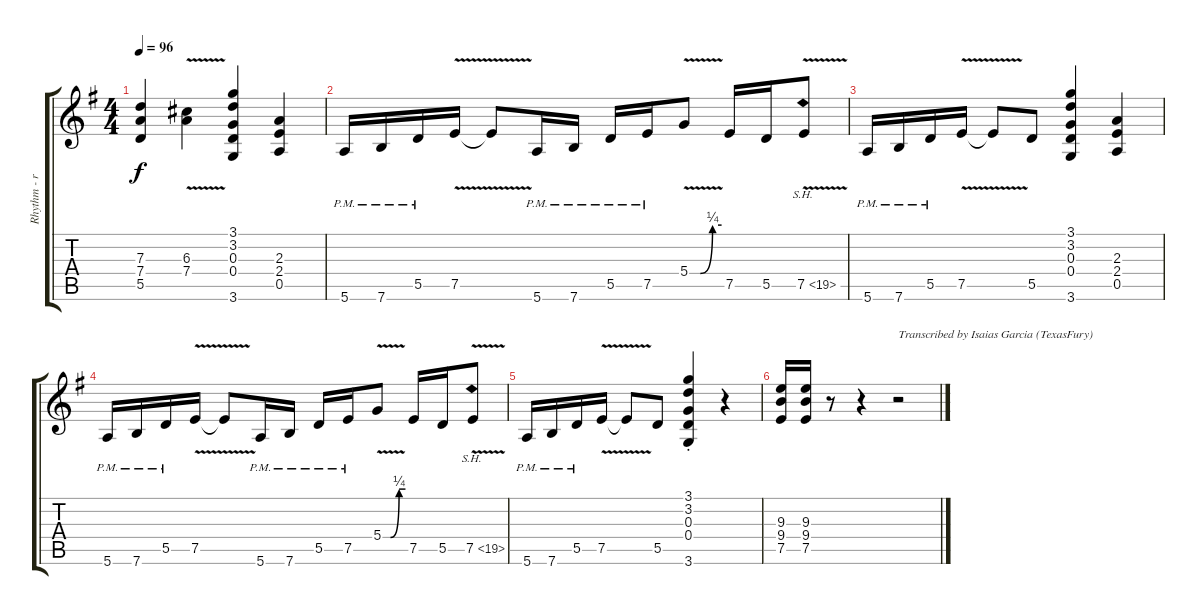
\track ("Rhythm - right" "Rhythm - r") {instrument distortionguitar}
\staff {score tabs}
\tuning (E4 B3 G3 D3 A2 E2) {hide}
\ts (4 4)
\tempo 96
\clef g2
\ks g
(7.3 7.4 5.5).4{dy f} (6.3{v} 7.4{v}).4 (3.1 3.2 0.3 0.4 3.6).4 (2.3 2.4 0.5).4 |
5.6{pm}.16 7.6{pm}.16 5.5{pm}.16 7.5{v}.16 7.5{t}.8 5.6{pm}.16 7.6{pm}.16 5.5{pm}.16 7.5{pm}.16 5.4{be (custom 0 0 20 0 43 1 60 1) v}.8 7.5.16 5.5.16 7.5{sh 12 v}.8 |
5.6{pm}.16 7.6{pm}.16 5.5{pm}.16 7.5{v}.16 7.5{t}.8 5.5.8 (3.1 3.2 0.3 0.4 3.6).4 (2.3 2.4 0.5).4 |
5.6{pm}.16 7.6{pm}.16 5.5{pm}.16 7.5{v}.16 7.5{t}.8 5.6{pm}.16 7.6{pm}.16 5.5{pm}.16 7.5{pm}.16 5.4{be (custom 0 0 20 0 43 1 60 1) v}.8 7.5.16 5.5.16 7.5{sh 12 v}.8 |
5.6{pm}.16 7.6{pm}.16 5.5{pm}.16 7.5{v}.16 7.5{t}.8 5.5.8 (3.1{st} 3.2{st} 0.3{st} 0.4{st} 3.6{st}).4 r.4 |
(9.3 9.4 7.5).16 (9.3 9.4 7.5).16 r.8 r.4 r.2{txt "Transcribed by Isaias Garcia (TexasFury)"}
